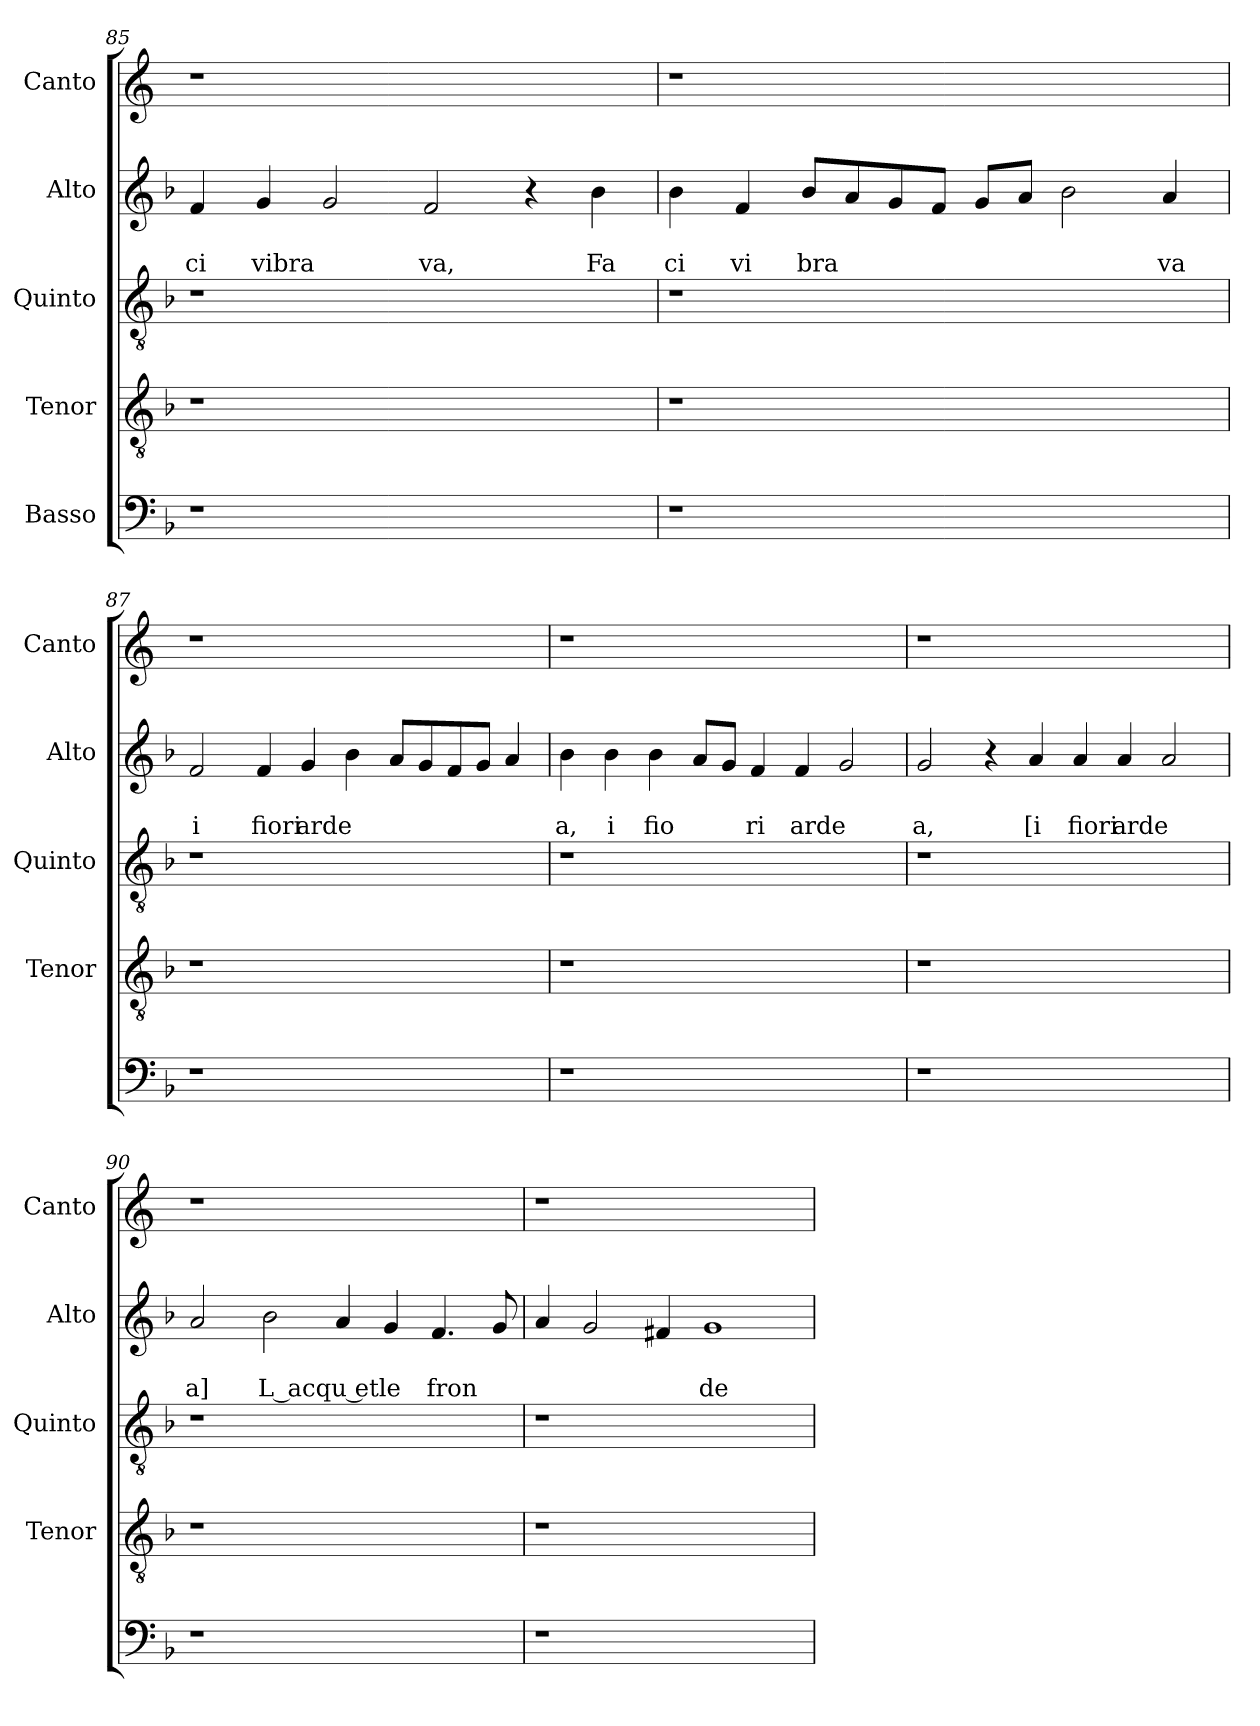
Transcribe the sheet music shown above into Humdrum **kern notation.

**kern	**kern	**kern	**kern	**text	**text	**kern
*part5	*part4	*part3	*part2	*part2	*part2	*part1
*staff5	*staff4	*staff3	*staff2	*staff2	*staff2	*staff1
*I"Basso	*I"Tenor	*I"Quinto	*I"Alto	*	*	*I"Canto
*	*I'Tenor	*I'Quinto	*I'Alto	*	*	*I'Canto
!!LO:LB:g=z
*clefF4	*clefGv2	*clefGv2	*clefG2	*	*	*clefG2
*k[b-]	*k[b-]	*k[b-]	*k[b-]	*	*	*k[]
*F:	*F:	*F:	*F:	*	*	*C:
=85	=85	=85	=85	=85	=85	=85
!	!	!	!	!	!LO:LY:b	!
1r	1r	1r	4f/	.	ci	1r
!	!	!	!	!	!LO:LY:b	!
.	.	.	4g/	.	vibra	.
.	.	.	2g/	.	.	.
!	!	!	!	!	!LO:LY:b	!
1ryy	1ryy	1ryy	2f/	.	va,	1ryy
.	.	.	4r	.	.	.
!	!	!	!	!	!LO:LY:b	!
.	.	.	4b-\	.	Fa	.
=86	=86	=86	=86	=86	=86	=86
!	!	!	!	!	!LO:LY:b	!
1r	1r	1r	4b-\	.	ci	1r
!	!	!	!	!	!LO:LY:b	!
.	.	.	4f/	.	vi	.
!	!	!	!	!	!LO:LY:b	!
.	.	.	8b-/L	.	bra	.
.	.	.	8a/	.	.	.
.	.	.	8g/	.	.	.
.	.	.	8f/J	.	.	.
1ryy	1ryy	1ryy	8g/L	.	.	1ryy
.	.	.	8a/J	.	.	.
.	.	.	2b-\	.	.	.
!	!	!	!	!	!LO:LY:b	!
.	.	.	4a/	.	va	.
=87	=87	=87	=87	=87	=87	=87
!	!	!	!	!	!LO:LY:b	!
1r	1r	1r	2f/	.	i	1r
!	!	!	!	!	!LO:LY:b	!
.	.	.	4f/	.	fiori	.
!	!	!	!	!	!LO:LY:b	!
.	.	.	4g/	.	arde	.
1ryy	1ryy	1ryy	4b-\	.	.	1ryy
.	.	.	8a/L	.	.	.
.	.	.	8g/	.	.	.
.	.	.	8f/	.	.	.
.	.	.	8g/J	.	.	.
.	.	.	4a/	.	.	.
=88	=88	=88	=88	=88	=88	=88
!	!	!	!	!	!LO:LY:b	!
1r	1r	1r	4b-\	.	a,	1r
!	!	!	!	!	!LO:LY:b	!
.	.	.	4b-\	.	i	.
!	!	!	!	!	!LO:LY:b	!
.	.	.	4b-\	.	fio	.
.	.	.	8a/L	.	.	.
.	.	.	8g/J	.	.	.
!	!	!	!	!	!LO:LY:b	!
1ryy	1ryy	1ryy	4f/	.	ri	1ryy
!	!	!	!	!	!LO:LY:b	!
.	.	.	4f/	.	arde	.
.	.	.	2g/	.	.	.
!!LO:LB:g=z
=89	=89	=89	=89	=89	=89	=89
!	!	!	!	!	!LO:LY:b	!
1r	1r	1r	2g/	.	a,	1r
.	.	.	4r	.	.	.
!	!	!	!	!	!LO:LY:b	!
.	.	.	4a/	.	[i	.
!	!	!	!	!	!LO:LY:b	!
1ryy	1ryy	1ryy	4a/	.	fiori	1ryy
!	!	!	!	!	!LO:LY:b	!
.	.	.	4a/	.	arde	.
.	.	.	2a/	.	.	.
=90	=90	=90	=90	=90	=90	=90
!	!	!	!	!	!LO:LY:b	!
1r	1r	1r	2a/	.	a]	1r
!	!	!	!	!	!LO:LY:b:rj	!
.	.	.	2b-\	.	L ac	.
!	!	!	!	!	!LO:LY:b:rj	!
1ryy	1ryy	1ryy	4a/	.	qu et	1ryy
!	!	!	!	!	!LO:LY:b	!
.	.	.	4g/	.	le	.
!	!	!	!	!	!LO:LY:b	!
.	.	.	4.f/	.	fron	.
.	.	.	8g/	.	.	.
=91	=91	=91	=91	=91	=91	=91
1r	1r	1r	4a/	.	.	1r
.	.	.	2g/	.	.	.
.	.	.	4f#/	.	.	.
!	!	!	!	!	!LO:LY:b	!
1ryy	1ryy	1ryy	1g	.	de	1ryy
=	=	=	=	=	=	=
*-	*-	*-	*-	*-	*-	*-
